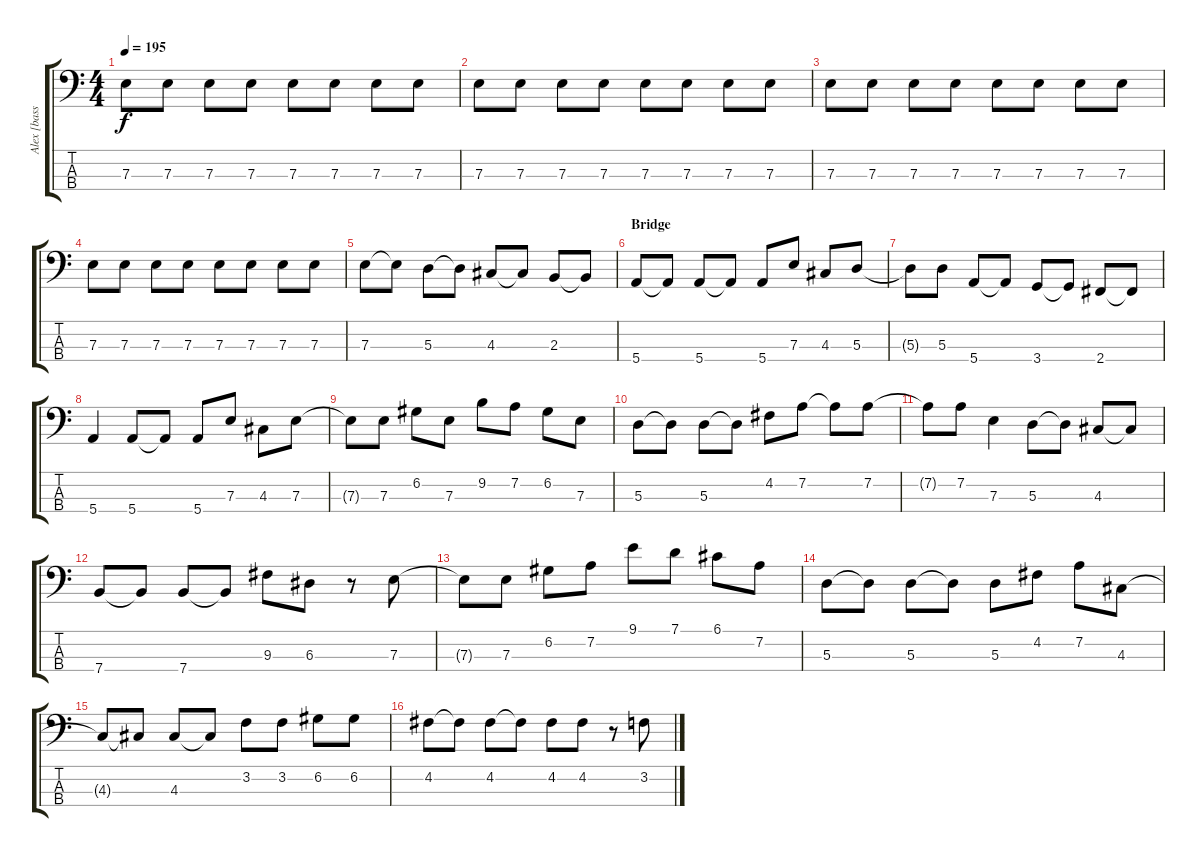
\track ("Alex [basso]" "Alex [bass") {instrument electricbassfinger}
\staff {score tabs}
\tuning (G2 D2 A1 E1) {hide}
\ts (4 4)
\tempo 195
\clef f4
\ks c
7.3.8{dy f} 7.3.8 7.3.8 7.3.8 7.3.8 7.3.8 7.3.8 7.3.8 |
7.3.8 7.3.8 7.3.8 7.3.8 7.3.8 7.3.8 7.3.8 7.3.8 |
7.3.8 7.3.8 7.3.8 7.3.8 7.3.8 7.3.8 7.3.8 7.3.8 |
7.3.8 7.3.8 7.3.8 7.3.8 7.3.8 7.3.8 7.3.8 7.3.8 |
7.3.8 7.3{t}.8 5.3.8 5.3{t}.8 4.3.8 4.3{t}.8 2.3.8 2.3{t}.8 |
\section ("" "Bridge")
5.4.8 5.4{t}.8 5.4.8 5.4{t}.8 5.4.8 7.3.8 4.3.8 5.3.8 |
5.3{t}.8 5.3.8 5.4.8 5.4{t}.8 3.4.8 3.4{t}.8 2.4.8 2.4{t}.8 |
5.4.4 5.4.8 5.4{t}.8 5.4.8 7.3.8 4.3.8 7.3.8 |
7.3{t}.8 7.3.8 6.2.8 7.3.8 9.2.8 7.2.8 6.2.8 7.3.8 |
5.3.8 5.3{t}.8 5.3.8 5.3{t}.8 4.2.8 7.2.8 7.2{t}.8 7.2.8 |
7.2{t}.8 7.2.8 7.3.4 5.3.8 5.3{t}.8 4.3.8 4.3{t}.8 |
7.4.8 7.4{t}.8 7.4.8 7.4{t}.8 9.3.8 6.3.8 r.8 7.3.8 |
7.3{t}.8 7.3.8 6.2.8 7.2.8 9.1.8 7.1.8 6.1.8 7.2.8 |
5.3.8 5.3{t}.8 5.3.8 5.3{t}.8 5.3.8 4.2.8 7.2.8 4.3.8 |
4.3{t}.8 4.3{t}.8 4.3.8 4.3{t}.8 3.2.8 3.2.8 6.2.8 6.2.8 |
4.2.8 4.2{t}.8 4.2.8 4.2{t}.8 4.2.8 4.2.8 r.8 3.2.8
